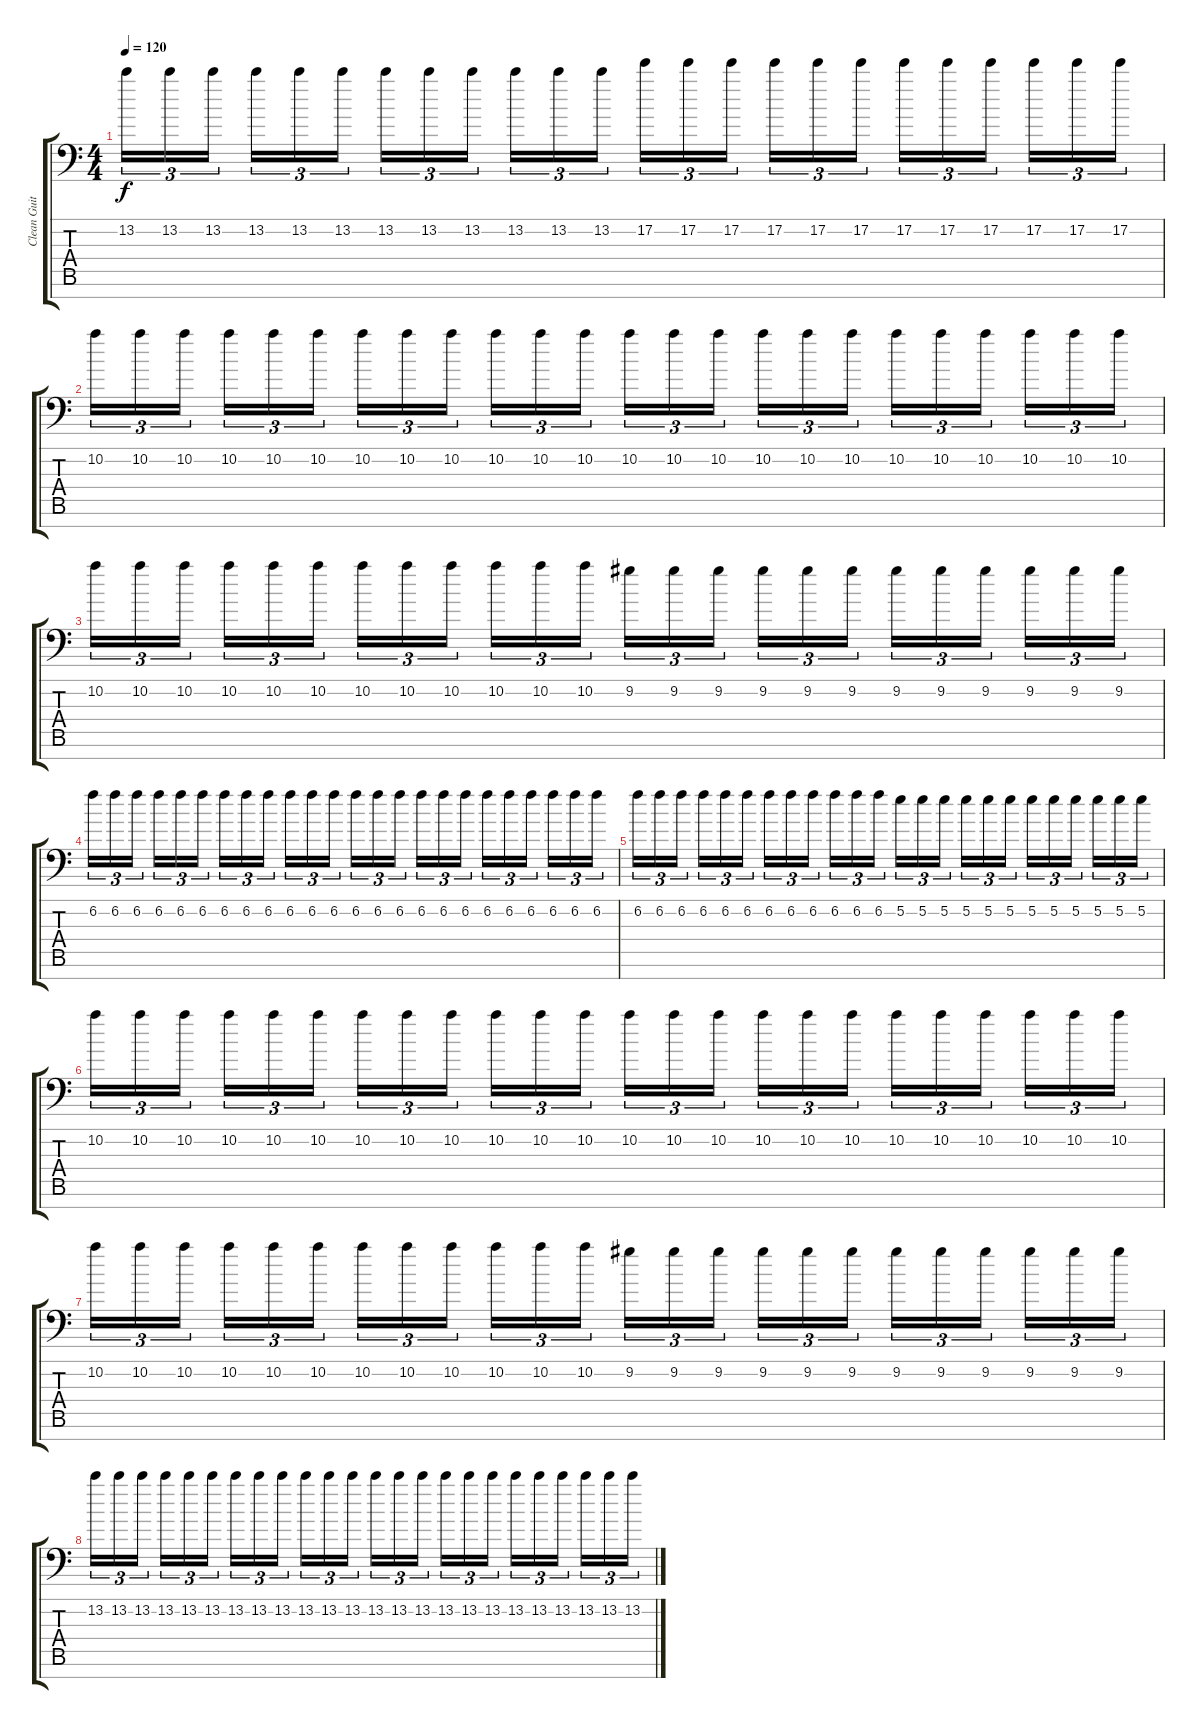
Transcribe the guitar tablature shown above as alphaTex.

\track ("Clean Guitar Heavy Reverb" "Clean Guit") {instrument electricguitarclean}
\staff {score tabs}
\tuning (E4 B3 G3 D3 A2 E2 C-1) {hide}
\ts (4 4)
\tempo 120
\clef f4
\ks c
13.2.16{tu (3 2) dy f} 13.2.16{tu (3 2)} 13.2.16{tu (3 2) beam splitsecondary} 13.2.16{tu (3 2)} 13.2.16{tu (3 2)} 13.2.16{tu (3 2)} 13.2.16{tu (3 2)} 13.2.16{tu (3 2)} 13.2.16{tu (3 2) beam splitsecondary} 13.2.16{tu (3 2)} 13.2.16{tu (3 2)} 13.2.16{tu (3 2)} 17.2.16{tu (3 2)} 17.2.16{tu (3 2)} 17.2.16{tu (3 2) beam splitsecondary} 17.2.16{tu (3 2)} 17.2.16{tu (3 2)} 17.2.16{tu (3 2)} 17.2.16{tu (3 2)} 17.2.16{tu (3 2)} 17.2.16{tu (3 2) beam splitsecondary} 17.2.16{tu (3 2)} 17.2.16{tu (3 2)} 17.2.16{tu (3 2)} |
10.2.16{tu (3 2)} 10.2.16{tu (3 2)} 10.2.16{tu (3 2) beam splitsecondary} 10.2.16{tu (3 2)} 10.2.16{tu (3 2)} 10.2.16{tu (3 2)} 10.2.16{tu (3 2)} 10.2.16{tu (3 2)} 10.2.16{tu (3 2) beam splitsecondary} 10.2.16{tu (3 2)} 10.2.16{tu (3 2)} 10.2.16{tu (3 2)} 10.2.16{tu (3 2)} 10.2.16{tu (3 2)} 10.2.16{tu (3 2) beam splitsecondary} 10.2.16{tu (3 2)} 10.2.16{tu (3 2)} 10.2.16{tu (3 2)} 10.2.16{tu (3 2)} 10.2.16{tu (3 2)} 10.2.16{tu (3 2) beam splitsecondary} 10.2.16{tu (3 2)} 10.2.16{tu (3 2)} 10.2.16{tu (3 2)} |
10.2.16{tu (3 2)} 10.2.16{tu (3 2)} 10.2.16{tu (3 2) beam splitsecondary} 10.2.16{tu (3 2)} 10.2.16{tu (3 2)} 10.2.16{tu (3 2)} 10.2.16{tu (3 2)} 10.2.16{tu (3 2)} 10.2.16{tu (3 2) beam splitsecondary} 10.2.16{tu (3 2)} 10.2.16{tu (3 2)} 10.2.16{tu (3 2)} 9.2.16{tu (3 2)} 9.2.16{tu (3 2)} 9.2.16{tu (3 2) beam splitsecondary} 9.2.16{tu (3 2)} 9.2.16{tu (3 2)} 9.2.16{tu (3 2)} 9.2.16{tu (3 2)} 9.2.16{tu (3 2)} 9.2.16{tu (3 2) beam splitsecondary} 9.2.16{tu (3 2)} 9.2.16{tu (3 2)} 9.2.16{tu (3 2)} |
6.2.16{tu (3 2)} 6.2.16{tu (3 2)} 6.2.16{tu (3 2) beam splitsecondary} 6.2.16{tu (3 2)} 6.2.16{tu (3 2)} 6.2.16{tu (3 2)} 6.2.16{tu (3 2)} 6.2.16{tu (3 2)} 6.2.16{tu (3 2) beam splitsecondary} 6.2.16{tu (3 2)} 6.2.16{tu (3 2)} 6.2.16{tu (3 2)} 6.2.16{tu (3 2)} 6.2.16{tu (3 2)} 6.2.16{tu (3 2) beam splitsecondary} 6.2.16{tu (3 2)} 6.2.16{tu (3 2)} 6.2.16{tu (3 2)} 6.2.16{tu (3 2)} 6.2.16{tu (3 2)} 6.2.16{tu (3 2) beam splitsecondary} 6.2.16{tu (3 2)} 6.2.16{tu (3 2)} 6.2.16{tu (3 2)} |
6.2.16{tu (3 2)} 6.2.16{tu (3 2)} 6.2.16{tu (3 2) beam splitsecondary} 6.2.16{tu (3 2)} 6.2.16{tu (3 2)} 6.2.16{tu (3 2)} 6.2.16{tu (3 2)} 6.2.16{tu (3 2)} 6.2.16{tu (3 2) beam splitsecondary} 6.2.16{tu (3 2)} 6.2.16{tu (3 2)} 6.2.16{tu (3 2)} 5.2.16{tu (3 2)} 5.2.16{tu (3 2)} 5.2.16{tu (3 2) beam splitsecondary} 5.2.16{tu (3 2)} 5.2.16{tu (3 2)} 5.2.16{tu (3 2)} 5.2.16{tu (3 2)} 5.2.16{tu (3 2)} 5.2.16{tu (3 2) beam splitsecondary} 5.2.16{tu (3 2)} 5.2.16{tu (3 2)} 5.2.16{tu (3 2)} |
10.2.16{tu (3 2)} 10.2.16{tu (3 2)} 10.2.16{tu (3 2) beam splitsecondary} 10.2.16{tu (3 2)} 10.2.16{tu (3 2)} 10.2.16{tu (3 2)} 10.2.16{tu (3 2)} 10.2.16{tu (3 2)} 10.2.16{tu (3 2) beam splitsecondary} 10.2.16{tu (3 2)} 10.2.16{tu (3 2)} 10.2.16{tu (3 2)} 10.2.16{tu (3 2)} 10.2.16{tu (3 2)} 10.2.16{tu (3 2) beam splitsecondary} 10.2.16{tu (3 2)} 10.2.16{tu (3 2)} 10.2.16{tu (3 2)} 10.2.16{tu (3 2)} 10.2.16{tu (3 2)} 10.2.16{tu (3 2) beam splitsecondary} 10.2.16{tu (3 2)} 10.2.16{tu (3 2)} 10.2.16{tu (3 2)} |
10.2.16{tu (3 2)} 10.2.16{tu (3 2)} 10.2.16{tu (3 2) beam splitsecondary} 10.2.16{tu (3 2)} 10.2.16{tu (3 2)} 10.2.16{tu (3 2)} 10.2.16{tu (3 2)} 10.2.16{tu (3 2)} 10.2.16{tu (3 2) beam splitsecondary} 10.2.16{tu (3 2)} 10.2.16{tu (3 2)} 10.2.16{tu (3 2)} 9.2.16{tu (3 2)} 9.2.16{tu (3 2)} 9.2.16{tu (3 2) beam splitsecondary} 9.2.16{tu (3 2)} 9.2.16{tu (3 2)} 9.2.16{tu (3 2)} 9.2.16{tu (3 2)} 9.2.16{tu (3 2)} 9.2.16{tu (3 2) beam splitsecondary} 9.2.16{tu (3 2)} 9.2.16{tu (3 2)} 9.2.16{tu (3 2)} |
13.2.16{tu (3 2)} 13.2.16{tu (3 2)} 13.2.16{tu (3 2) beam splitsecondary} 13.2.16{tu (3 2)} 13.2.16{tu (3 2)} 13.2.16{tu (3 2)} 13.2.16{tu (3 2)} 13.2.16{tu (3 2)} 13.2.16{tu (3 2) beam splitsecondary} 13.2.16{tu (3 2)} 13.2.16{tu (3 2)} 13.2.16{tu (3 2)} 13.2.16{tu (3 2)} 13.2.16{tu (3 2)} 13.2.16{tu (3 2) beam splitsecondary} 13.2.16{tu (3 2)} 13.2.16{tu (3 2)} 13.2.16{tu (3 2)} 13.2.16{tu (3 2)} 13.2.16{tu (3 2)} 13.2.16{tu (3 2) beam splitsecondary} 13.2.16{tu (3 2)} 13.2.16{tu (3 2)} 13.2.16{tu (3 2)}
